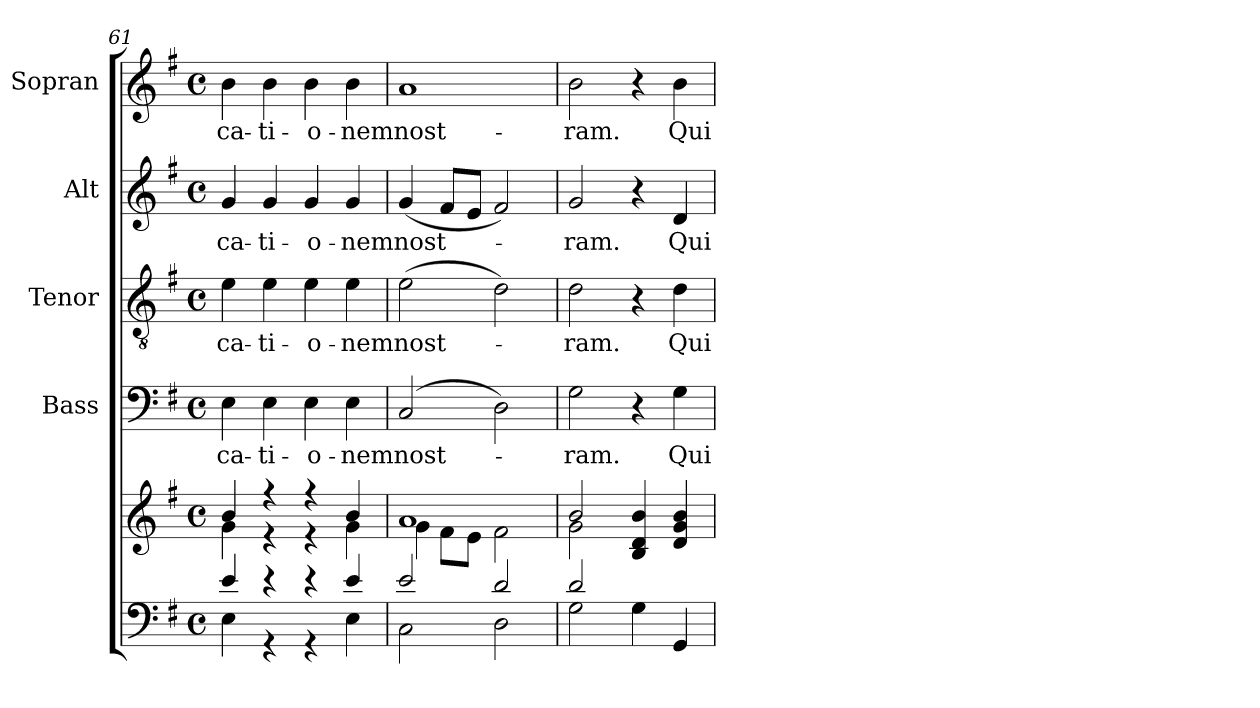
**kern	**kern	**kern	**text	**kern	**text	**kern	**text	**kern	**text
*part5	*part5	*part4	*part4	*part3	*part3	*part2	*part2	*part1	*part1
*staff6	*staff5	*staff4	*staff4	*staff3	*staff3	*staff2	*staff2	*staff1	*staff1
*	*	*I"Bass	*	*I"Tenor	*	*I"Alt	*	*I"Sopran	*
*	*	*I'B.	*	*I'T.	*	*I'A.	*	*I'S.	*
!!LO:LB:g=z
*clefF4	*clefG2	*clefF4	*	*clefGv2	*	*clefG2	*	*clefG2	*
*k[f#]	*k[f#]	*k[f#]	*	*k[f#]	*	*k[f#]	*	*k[f#]	*
*G:	*G:	*G:	*	*G:	*	*G:	*	*G:	*
*M4/4	*M4/4	*M4/4	*	*M4/4	*	*M4/4	*	*M4/4	*
*met(c)	*met(c)	*met(c)	*	*met(c)	*	*met(c)	*	*met(c)	*
=61	=61	=61	=61	=61	=61	=61	=61	=61	=61
*^	*^	*	*	*	*	*	*	*	*
!	!	!	!	!	!LO:LY:b	!	!LO:LY:b	!	!LO:LY:b	!	!LO:LY:b
4e/	4E\	4b/	4g\	4E\	-ca-	4e\	-ca-	4g/	-ca-	4b\	-ca-
!	!	!	!	!	!LO:LY:b	!	!LO:LY:b	!	!LO:LY:b	!	!LO:LY:b
4r	4r	4r	4r	4E\	-ti-	4e\	-ti-	4g/	-ti-	4b\	-ti-
!	!	!	!	!	!LO:LY:b	!	!LO:LY:b	!	!LO:LY:b	!	!LO:LY:b
4r	4r	4r	4r	4E\	-o-	4e\	-o-	4g/	-o-	4b\	-o-
!	!	!	!	!	!LO:LY:b	!	!LO:LY:b	!	!LO:LY:b	!	!LO:LY:b
4e/	4E\	4b/	4g\	4E\	-nem	4e\	-nem	4g/	-nem	4b\	-nem
=62	=62	=62	=62	=62	=62	=62	=62	=62	=62	=62	=62
!	!	!	!	!	!LO:LY:b	!	!LO:LY:b	!	!LO:LY:b	!	!LO:LY:b
2e/	2C\	1a	4g\	(2C/	nost-	(>2e\	nost-	(<4g/	nost-	1a	nost-
.	.	.	8f#\L	.	.	.	.	8f#/L	.	.	.
.	.	.	8e\J	.	.	.	.	8e/J	.	.	.
2d/	2D\	.	2f#\	2D\)	.	2d\)	.	2f#/)	.	.	.
=63	=63	=63	=63	=63	=63	=63	=63	=63	=63	=63	=63
!	!	!	!	!	!LO:LY:b	!	!LO:LY:b	!	!LO:LY:b	!	!LO:LY:b
2d/	2G\	2b/	2g\	2G\	-ram.	2d\	-ram.	2g/	-ram.	2b\	-ram.
2ryy	4G\	4B/ 4d/ 4b/	2ryy	4r	.	4r	.	4r	.	4r	.
!	!	!	!	!	!LO:LY:b	!	!LO:LY:b	!	!LO:LY:b	!	!LO:LY:b
.	4GG/	4d/ 4g/ 4b/	.	4G\	Qui	4d\	Qui	4d/	Qui	4b\	Qui
*v	*v	*	*	*	*	*	*	*	*	*	*
*	*v	*v	*	*	*	*	*	*	*	*
=	=	=	=	=	=	=	=	=	=
*-	*-	*-	*-	*-	*-	*-	*-	*-	*-
